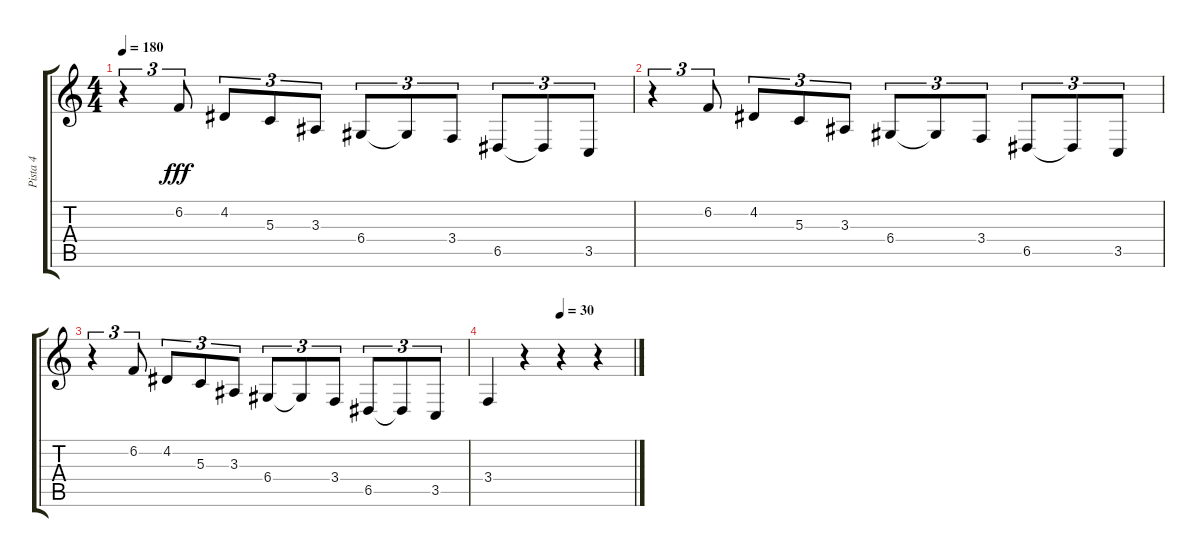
\track ("Pista 4" "Pista 4") {instrument drawbarorgan}
\staff {score tabs}
\tuning (E4 B3 G3 D3 A2 E2) {hide}
\ts (4 4)
\tempo 180
\clef g2
\ks c
r.4{tu (3 2) dy fff} 6.2.8{tu (3 2)} 4.2.8{tu (3 2)} 5.3.8{tu (3 2)} 3.3.8{tu (3 2)} 6.4.8{tu (3 2)} 6.4{t}.8{tu (3 2)} 3.4.8{tu (3 2)} 6.5.8{tu (3 2)} 6.5{t}.8{tu (3 2)} 3.5.8{tu (3 2)} |
r.4{tu (3 2)} 6.2.8{tu (3 2)} 4.2.8{tu (3 2)} 5.3.8{tu (3 2)} 3.3.8{tu (3 2)} 6.4.8{tu (3 2)} 6.4{t}.8{tu (3 2)} 3.4.8{tu (3 2)} 6.5.8{tu (3 2)} 6.5{t}.8{tu (3 2)} 3.5.8{tu (3 2)} |
r.4{tu (3 2)} 6.2.8{tu (3 2)} 4.2.8{tu (3 2)} 5.3.8{tu (3 2)} 3.3.8{tu (3 2)} 6.4.8{tu (3 2)} 6.4{t}.8{tu (3 2)} 3.4.8{tu (3 2)} 6.5.8{tu (3 2)} 6.5{t}.8{tu (3 2)} 3.5.8{tu (3 2)} |
\tempo (30 0.5)
3.4.4 r.4 r.4 r.4
